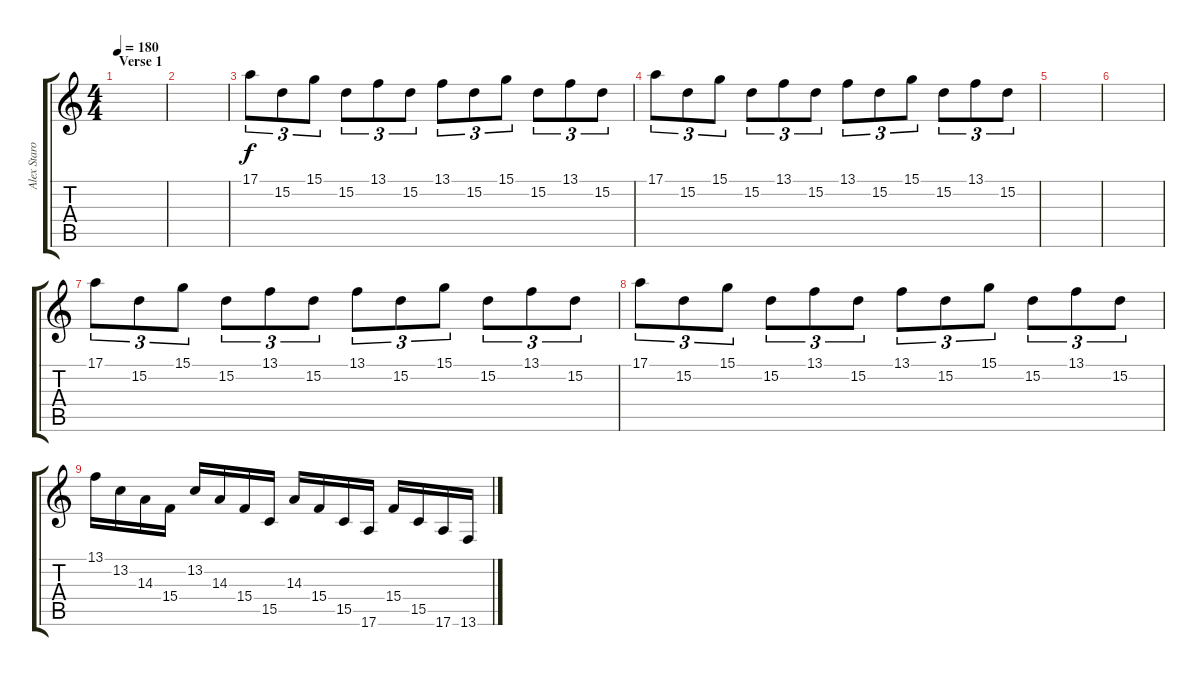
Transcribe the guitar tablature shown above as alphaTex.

\track ("Alex Staropoli" "Alex Staro") {instrument electricgrandpiano}
\staff {score tabs}
\tuning (E4 B3 G3 D3 A2 E2) {hide}
\ts (4 4)
\section ("" "Verse 1")
\tempo 180
\clef g2
\ks c
|
|
17.1.8{tu (3 2) volume 10 instrument drawbarorgan} 15.2.8{tu (3 2)} 15.1.8{tu (3 2)} 15.2.8{tu (3 2)} 13.1.8{tu (3 2)} 15.2.8{tu (3 2)} 13.1.8{tu (3 2)} 15.2.8{tu (3 2)} 15.1.8{tu (3 2)} 15.2.8{tu (3 2)} 13.1.8{tu (3 2)} 15.2.8{tu (3 2)} |
17.1.8{tu (3 2)} 15.2.8{tu (3 2)} 15.1.8{tu (3 2)} 15.2.8{tu (3 2)} 13.1.8{tu (3 2)} 15.2.8{tu (3 2)} 13.1.8{tu (3 2)} 15.2.8{tu (3 2)} 15.1.8{tu (3 2)} 15.2.8{tu (3 2)} 13.1.8{tu (3 2)} 15.2.8{tu (3 2)} |
|
|
17.1.8{tu (3 2)} 15.2.8{tu (3 2)} 15.1.8{tu (3 2)} 15.2.8{tu (3 2)} 13.1.8{tu (3 2)} 15.2.8{tu (3 2)} 13.1.8{tu (3 2)} 15.2.8{tu (3 2)} 15.1.8{tu (3 2)} 15.2.8{tu (3 2)} 13.1.8{tu (3 2)} 15.2.8{tu (3 2)} |
17.1.8{tu (3 2)} 15.2.8{tu (3 2)} 15.1.8{tu (3 2)} 15.2.8{tu (3 2)} 13.1.8{tu (3 2)} 15.2.8{tu (3 2)} 13.1.8{tu (3 2)} 15.2.8{tu (3 2)} 15.1.8{tu (3 2)} 15.2.8{tu (3 2)} 13.1.8{tu (3 2)} 15.2.8{tu (3 2)} |
13.1.16{volume 9 instrument lead3calliope} 13.2.16{volume 2} 14.3.16 15.4.16 13.2.16 14.3.16 15.4.16 15.5.16 14.3.16 15.4.16 15.5.16 17.6.16 15.4.16 15.5.16 17.6.16 13.6.16
